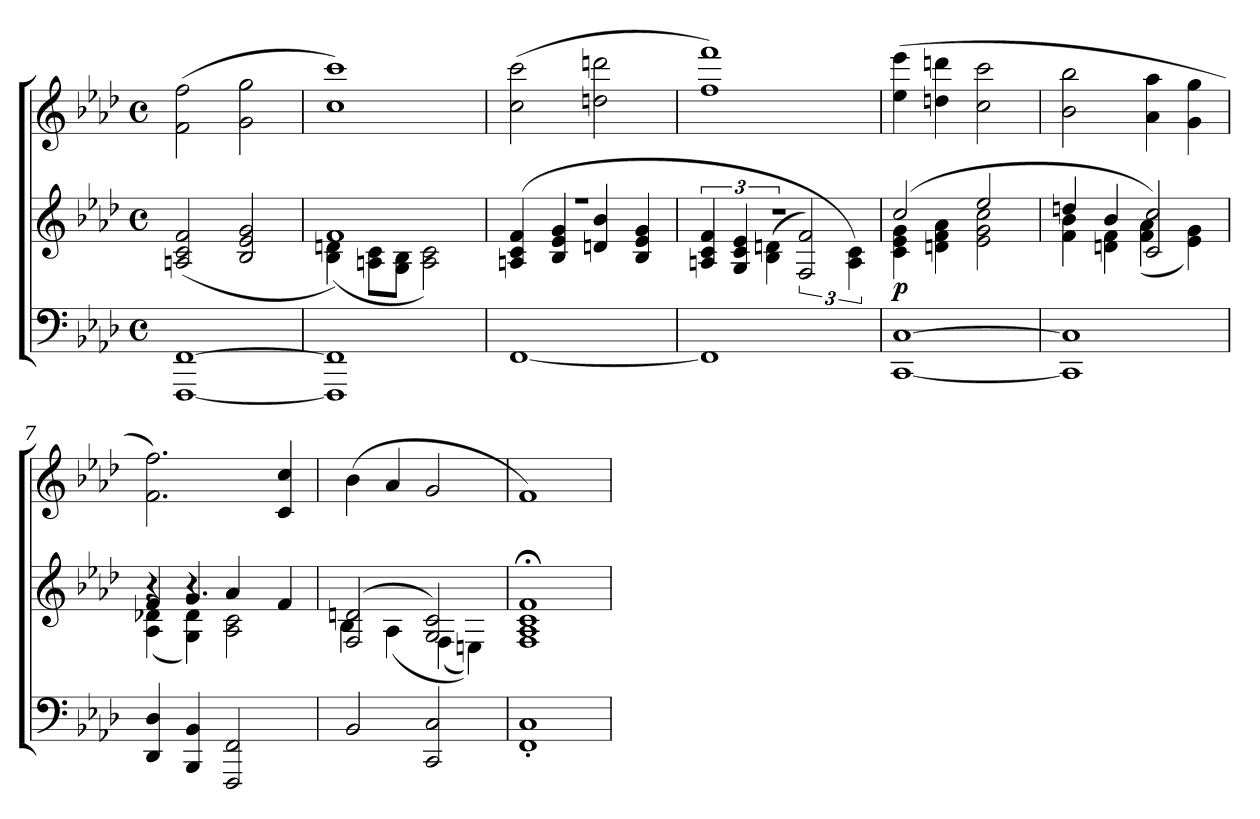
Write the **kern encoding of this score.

**kern	**kern	**dynam	**kern
*part2	*part2	*part2	*part1
*staff3	*staff2	*staff2/3	*staff1
*clefF4	*clefG2	*	*clefG2
*k[b-e-a-d-]	*k[b-e-a-d-]	*	*k[b-e-a-d-]
*M4/4	*M4/4	*	*M4/4
*met(c)	*met(c)	*	*met(c)
=1	=1	=1	=1
[1FFF [1FF	(>2An/ 2c/ 2f/	.	(>2f\ 2ff\
.	2B-/ 2e-/ 2g/	.	2g\ 2gg\
=2	=2	=2	=2
*	*^	*	*
1FFF] 1FF]	1f)	(<4B-\ 4dn\	.	1cc 1ccc)
.	.	8An\ 8c\L	.	.
.	.	8G\ 8B-\J	.	.
.	.	2A\ 2c\)	.	.
=3	=3	=3	=3	=3
[1FF	1r	(>4An/ 4c/ 4f/	.	(>2cc\ 2ccc\
.	.	4B-/ 4e-/ 4g/	.	.
.	.	4dn/ 4b-/	.	2ddn\ 2dddn\
.	.	4B-/ 4e-/ 4g/	.	.
=4	=4	=4	=4	=4
1FF]	1r	6An/ 6c/ 6f/	.	1ff 1fff)
.	.	6G/ 6c/ 6e-/	.	.
.	.	(<6B-\ 6dn\	.	.
.	.	3F/ 3f/)	.	.
.	.	6A\ 6c\)	.	.
=5	=5	=5	=5	=5
!	!	!	!LO:DY:b	!
[1CC [1C	(>2cc/	4c\ 4e-\ 4g\	p	(>4ee-\ 4eee-\
.	.	4dn\ 4f\ 4a-\	.	4ddn\ 4dddn\
.	2ee-/	2e-\ 2g\ 2cc\	.	2cc\ 2ccc\
=6	=6	=6	=6	=6
1CC] 1C]	4ddn/	4f\ 4b-\	.	2b-\ 2bb-\
.	4b-/	4dn\ 4f\	.	.
.	2c/ 2cc/)	(<4f\ 4a-\	.	4a-\ 4aa-\
.	.	4e-\ 4g\)	.	4g\ 4gg\
=7	=7	=7	=7	=7
*	*	*^	*	*
4DD-/ 4D-/	4f/	(<4A-\ 4d-X\	4r	.	2.f\ 2.ff\)
4BBB-/ 4BB-/	4r	4G\ 4d-\)	4.g/	.	.
2FFF/ 2FF/	4a-/	2A-\ 2c\	.	.	.
.	.	.	4.ryy	.	.
.	4f/	.	.	.	4c/ 4cc/
*	*	*v	*v	*	*
=8	=8	=8	=8	=8
2BB-/	(>2F/ 2dn/	4B-\	.	(>4b-\
.	.	(>4A-\	.	4a-/
2CC/ 2C/	2G/ 2c/)	(<4F\	.	2g/
.	.	4En\))	.	.
*	*v	*v	*	*
=9	=9	=9	=9
1FF' 1C'	1F;< 1A-;< 1c;< 1f;<	.	1f)
=	=	=	=
*-	*-	*-	*-
